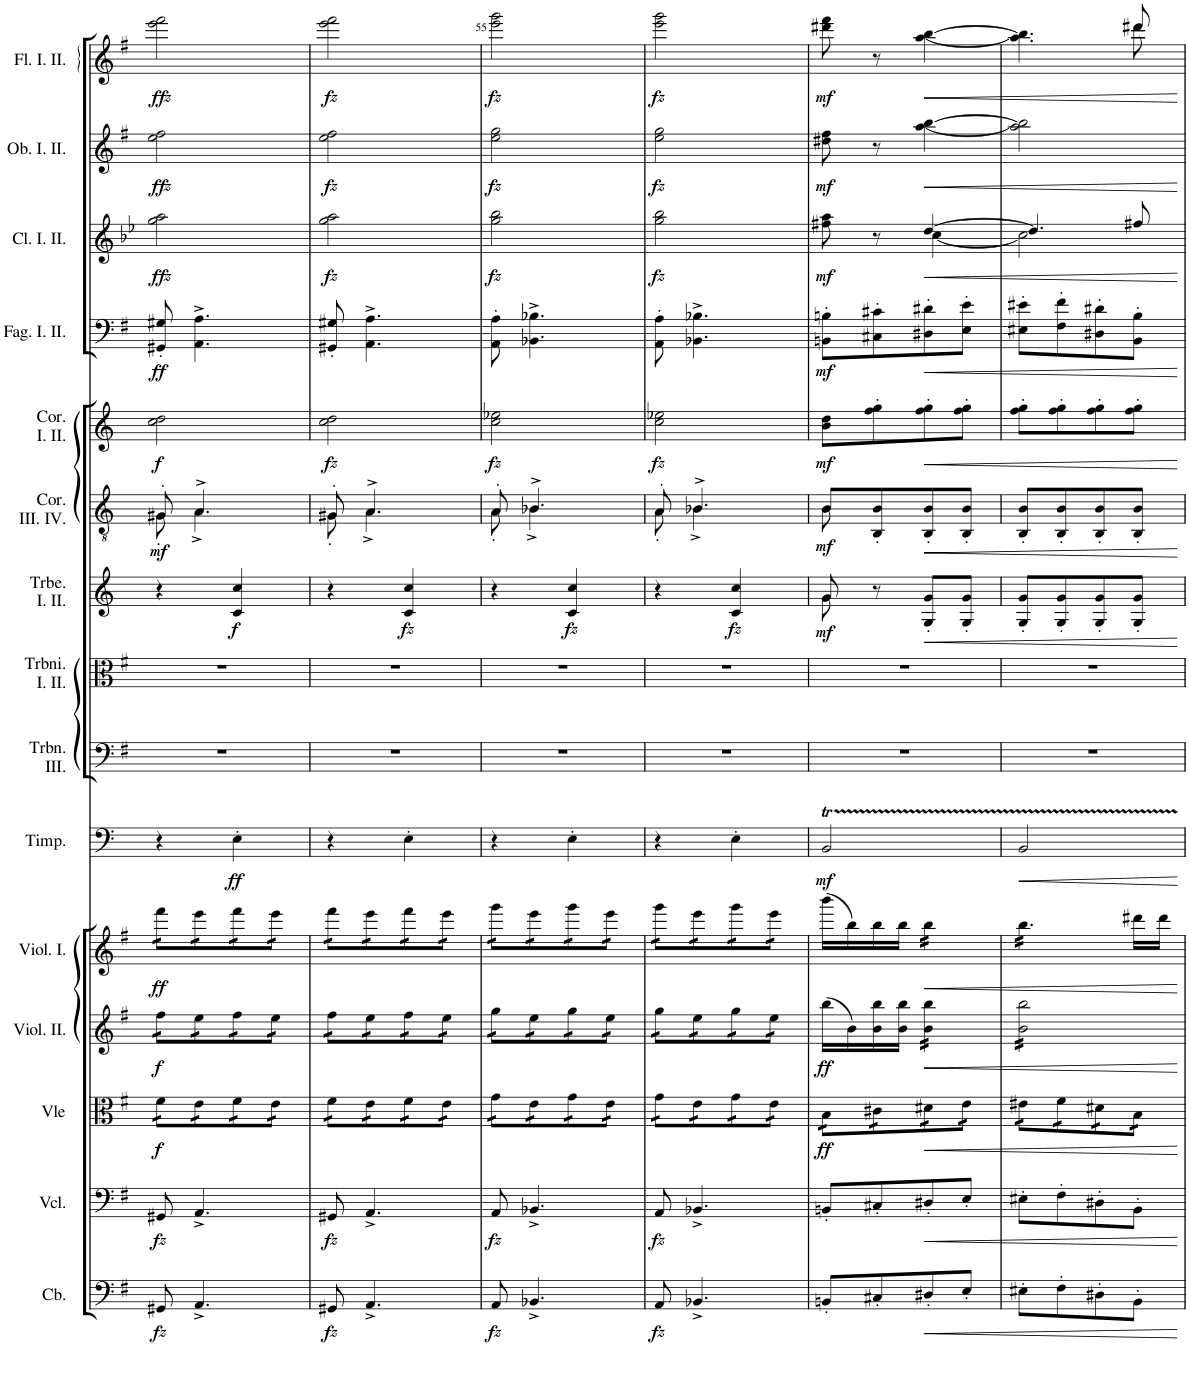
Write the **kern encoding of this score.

**kern	**dynam	**kern	**dynam	**kern	**dynam	**kern	**dynam	**kern	**dynam	**kern	**dynam	**kern	**kern	**kern	**dynam	**kern	**dynam	**kern	**dynam	**kern	**dynam	**kern	**dynam	**kern	**dynam	**kern	**dynam
*part15	*part15	*part14	*part14	*part13	*part13	*part12	*part12	*part11	*part11	*part10	*part10	*part9	*part8	*part7	*part7	*part6	*part6	*part5	*part5	*part4	*part4	*part3	*part3	*part2	*part2	*part1	*part1
*staff15	*staff15	*staff14	*staff14	*staff13	*staff13	*staff12	*staff12	*staff11	*staff11	*staff10	*staff10	*staff9	*staff8	*staff7	*staff7	*staff6	*staff6	*staff5	*staff5	*staff4	*staff4	*staff3	*staff3	*staff2	*staff2	*staff1	*staff1
*I"Contrabassi	*	*I"Violoncelli	*	*I"Viole	*	*I"Violini II.	*	*I"Violini I.	*	*I"Timpani	*	*I"Trombone III.	*I"Tromboni I. II.	*I"Trombe I. II. E	*	*I"Corni III. IV. C	*	*I"Corni I. II. E	*	*I"Fagotti I. II.	*	*I"Clarinetti I. II. A	*	*I"Oboi I. II.	*	*I"Flauto I.	*
*I'Cb.	*	*I'Vcl.	*	*I'Vle	*	*I'Viol. II.	*	*I'Viol. I.	*	*I'Timp.	*	*I'Trbn. III.	*I'Trbni. I. II.	*I'Trbe. I. II.	*	*I'Cor. III. IV.	*	*I'Cor. I. II.	*	*I'Fag. I. II.	*	*I'Cl. I. II.	*	*I'Ob. I. II.	*	*	*
!!LO:PB:g=z
*clefF4	*	*clefF4	*	*clefC3	*	*clefG2	*	*clefG2	*	*clefF4	*	*clefF4	*clefC3	*clefG2	*	*clefGv2	*	*clefG2	*	*clefF4	*	*clefG2	*	*clefG2	*	*clefG2	*
*Trd7c12	*	*	*	*	*	*	*	*	*	*	*	*	*	*Trd-3c-4	*	*Trd7c12	*	*Trd5c8	*	*	*	*Trd2c3	*	*	*	*	*
*k[f#]	*	*k[f#]	*	*k[f#]	*	*k[f#]	*	*k[f#]	*	*k[]	*	*k[f#]	*k[f#]	*k[]	*	*k[]	*	*k[]	*	*k[f#]	*	*k[b-e-]	*	*k[f#]	*	*k[f#]	*
*M2/4	*	*M2/4	*	*M2/4	*	*M2/4	*	*M2/4	*	*M2/4	*	*M2/4	*M2/4	*M2/4	*	*M2/4	*	*M2/4	*	*M2/4	*	*M2/4	*	*M2/4	*	*M2/4	*
=53	=53	=53	=53	=53	=53	=53	=53	=53	=53	=53	=53	=53	=53	=53	=53	=53	=53	=53	=53	=53	=53	=53	=53	=53	=53	=53	=53
*	*	*	*	*	*	*	*	*	*	*	*	*	*	*	*	*^	*	*	*	*	*	*	*	*	*	*	*
!	!LO:DY:b	!	!LO:DY:b	!	!LO:DY:b	!	!LO:DY:b	!	!LO:DY:b	!	!	!	!	!	!	!	!	!LO:DY:b	!	!LO:DY:b	!	!LO:DY:b	!	!LO:DY:b	!	!LO:DY:b	!	!LO:DY:b
*	*	*	*	*tremolo	*	*	*	*	*	*	*	*	*	*	*	*	*	*	*	*	*	*	*	*	*	*	*	*
*	*	*	*	*	*	*tremolo	*	*	*	*	*	*	*	*	*	*	*	*	*	*	*	*	*	*	*	*	*	*
*	*	*	*	*	*	*	*	*tremolo	*	*	*	*	*	*	*	*	*	*	*	*	*	*	*	*	*	*	*	*
8GG#X/	fz	8GG#X/	fz	16f#\LL	f	16ff#\LL	f	16fff#\LL	ff	4r	.	2r	2r	4r	.	8G#X'/	8G#'\	mf	2cc\ 2dd\	f	8GG#X/' 8G#X/'	ff	2gg\ 2aa\	other-dynamics	2ee\ 2ff#\	other-dynamics	2eee\ 2fff#\	other-dynamics
.	.	.	.	16f#\	.	16ff#\	.	16fff#\	.	.	.	.	.	.	.	.	.	.	.	.	.	.	.	.	.	.	.	.
4.AA^/	.	4.AA^/	.	16e\	.	16ee\	.	16eee\	.	.	.	.	.	.	.	4.A^/	4.A^\	.	.	.	4.AA\^ 4.A\^	.	.	.	.	.	.	.
.	.	.	.	16e\	.	16ee\	.	16eee\	.	.	.	.	.	.	.	.	.	.	.	.	.	.	.	.	.	.	.	.
!	!	!	!	!	!	!	!	!	!	!	!LO:DY:b	!	!	!	!LO:DY:b	!	!	!	!	!	!	!	!	!	!	!	!	!
.	.	.	.	16f#\	.	16ff#\	.	16fff#\	.	4E'\	ff	.	.	4c/ 4cc/	f	.	.	.	.	.	.	.	.	.	.	.	.	.
.	.	.	.	16f#\	.	16ff#\	.	16fff#\	.	.	.	.	.	.	.	.	.	.	.	.	.	.	.	.	.	.	.	.
.	.	.	.	16e\	.	16ee\	.	16eee\	.	.	.	.	.	.	.	.	.	.	.	.	.	.	.	.	.	.	.	.
.	.	.	.	16e\JJ	.	16ee\JJ	.	16eee\JJ	.	.	.	.	.	.	.	.	.	.	.	.	.	.	.	.	.	.	.	.
=54	=54	=54	=54	=54	=54	=54	=54	=54	=54	=54	=54	=54	=54	=54	=54	=54	=54	=54	=54	=54	=54	=54	=54	=54	=54	=54	=54	=54
!	!LO:DY:b	!	!LO:DY:b	!	!	!	!	!	!	!	!	!	!	!	!	!	!	!	!	!LO:DY:b	!	!	!	!LO:DY:b	!	!LO:DY:b	!	!LO:DY:b
8GG#X/	fz	8GG#X/	fz	16f#\LL	.	16ff#\LL	.	16fff#\LL	.	4r	.	2r	2r	4r	.	8G#X'/	8G#'\	.	2cc\ 2dd\	fz	8GG#X/' 8G#X/'	.	2gg\ 2aa\	fz	2ee\ 2ff#\	fz	2eee\ 2fff#\	fz
.	.	.	.	16f#\	.	16ff#\	.	16fff#\	.	.	.	.	.	.	.	.	.	.	.	.	.	.	.	.	.	.	.	.
4.AA^/	.	4.AA^/	.	16e\	.	16ee\	.	16eee\	.	.	.	.	.	.	.	4.A^/	4.A^\	.	.	.	4.AA\^ 4.A\^	.	.	.	.	.	.	.
.	.	.	.	16e\	.	16ee\	.	16eee\	.	.	.	.	.	.	.	.	.	.	.	.	.	.	.	.	.	.	.	.
!	!	!	!	!	!	!	!	!	!	!	!	!	!	!	!LO:DY:b	!	!	!	!	!	!	!	!	!	!	!	!	!
.	.	.	.	16f#\	.	16ff#\	.	16fff#\	.	4E'\	.	.	.	4c/ 4cc/	fz	.	.	.	.	.	.	.	.	.	.	.	.	.
.	.	.	.	16f#\	.	16ff#\	.	16fff#\	.	.	.	.	.	.	.	.	.	.	.	.	.	.	.	.	.	.	.	.
.	.	.	.	16e\	.	16ee\	.	16eee\	.	.	.	.	.	.	.	.	.	.	.	.	.	.	.	.	.	.	.	.
.	.	.	.	16e\JJ	.	16ee\JJ	.	16eee\JJ	.	.	.	.	.	.	.	.	.	.	.	.	.	.	.	.	.	.	.	.
=55	=55	=55	=55	=55	=55	=55	=55	=55	=55	=55	=55	=55	=55	=55	=55	=55	=55	=55	=55	=55	=55	=55	=55	=55	=55	=55	=55	=55
!	!LO:DY:b	!	!LO:DY:b	!	!	!	!	!	!	!	!	!	!	!	!	!	!	!	!	!LO:DY:b	!	!	!	!LO:DY:b	!	!LO:DY:b	!	!LO:DY:b
8AA/	fz	8AA/	fz	16g\LL	.	16gg\LL	.	16ggg\LL	.	4r	.	2r	2r	4r	.	8A'/	8A'\	.	2cc\ 2ee-X\	fz	8AA\' 8A\'	.	2gg\ 2bb-\	fz	2ee\ 2gg\	fz	2eee\ 2ggg\	fz
.	.	.	.	16g\	.	16gg\	.	16ggg\	.	.	.	.	.	.	.	.	.	.	.	.	.	.	.	.	.	.	.	.
4.BB-X^/	.	4.BB-X^/	.	16e\	.	16ee\	.	16eee\	.	.	.	.	.	.	.	4.B-X^/	4.B-^\	.	.	.	4.BB-X\^ 4.B-X\^	.	.	.	.	.	.	.
.	.	.	.	16e\	.	16ee\	.	16eee\	.	.	.	.	.	.	.	.	.	.	.	.	.	.	.	.	.	.	.	.
!	!	!	!	!	!	!	!	!	!	!	!	!	!	!	!LO:DY:b	!	!	!	!	!	!	!	!	!	!	!	!	!
.	.	.	.	16g\	.	16gg\	.	16ggg\	.	4E'\	.	.	.	4c/ 4cc/	fz	.	.	.	.	.	.	.	.	.	.	.	.	.
.	.	.	.	16g\	.	16gg\	.	16ggg\	.	.	.	.	.	.	.	.	.	.	.	.	.	.	.	.	.	.	.	.
.	.	.	.	16e\	.	16ee\	.	16eee\	.	.	.	.	.	.	.	.	.	.	.	.	.	.	.	.	.	.	.	.
.	.	.	.	16e\JJ	.	16ee\JJ	.	16eee\JJ	.	.	.	.	.	.	.	.	.	.	.	.	.	.	.	.	.	.	.	.
=56	=56	=56	=56	=56	=56	=56	=56	=56	=56	=56	=56	=56	=56	=56	=56	=56	=56	=56	=56	=56	=56	=56	=56	=56	=56	=56	=56	=56
!	!LO:DY:b	!	!LO:DY:b	!	!	!	!	!	!	!	!	!	!	!	!	!	!	!	!	!LO:DY:b	!	!	!	!LO:DY:b	!	!LO:DY:b	!	!LO:DY:b
8AA/	fz	8AA/	fz	16g\LL	.	16gg\LL	.	16ggg\LL	.	4r	.	2r	2r	4r	.	8A'/	8A'\	.	2cc\ 2ee-X\	fz	8AA\' 8A\'	.	2gg\ 2bb-\	fz	2ee\ 2gg\	fz	2eee\ 2ggg\	fz
.	.	.	.	16g\	.	16gg\	.	16ggg\	.	.	.	.	.	.	.	.	.	.	.	.	.	.	.	.	.	.	.	.
4.BB-X^/	.	4.BB-X^/	.	16e\	.	16ee\	.	16eee\	.	.	.	.	.	.	.	4.B-X^/	4.B-^\	.	.	.	4.BB-X\^ 4.B-X\^	.	.	.	.	.	.	.
.	.	.	.	16e\	.	16ee\	.	16eee\	.	.	.	.	.	.	.	.	.	.	.	.	.	.	.	.	.	.	.	.
!	!	!	!	!	!	!	!	!	!	!	!	!	!	!	!LO:DY:b	!	!	!	!	!	!	!	!	!	!	!	!	!
.	.	.	.	16g\	.	16gg\	.	16ggg\	.	4E'\	.	.	.	4c/ 4cc/	fz	.	.	.	.	.	.	.	.	.	.	.	.	.
.	.	.	.	16g\	.	16gg\	.	16ggg\	.	.	.	.	.	.	.	.	.	.	.	.	.	.	.	.	.	.	.	.
.	.	.	.	16e\	.	16ee\	.	16eee\	.	.	.	.	.	.	.	.	.	.	.	.	.	.	.	.	.	.	.	.
.	.	.	.	16e\JJ	.	16ee\JJ	.	16eee\JJ	.	.	.	.	.	.	.	.	.	.	.	.	.	.	.	.	.	.	.	.
*	*	*	*	*	*	*	*	*Xtremolo	*	*	*	*	*	*	*	*	*	*	*	*	*	*	*	*	*	*	*	*
*	*	*	*	*	*	*Xtremolo	*	*	*	*	*	*	*	*	*	*	*	*	*	*	*	*	*	*	*	*	*	*
=57	=57	=57	=57	=57	=57	=57	=57	=57	=57	=57	=57	=57	=57	=57	=57	=57	=57	=57	=57	=57	=57	=57	=57	=57	=57	=57	=57	=57
*	*	*	*	*	*	*	*	*	*	*	*	*	*	*^	*	*	*	*	*	*	*	*	*^	*	*	*	*	*
!	!	!	!	!	!LO:DY:b	!	!LO:DY:b	!	!	!	!LO:DY:b	!	!	!	!	!LO:DY:b	!	!	!LO:DY:b	!	!LO:DY:b	!	!LO:DY:b	!	!	!LO:DY:b	!	!LO:DY:b	!	!LO:DY:b
8BBn'/L	.	8BBn'/L	.	16B\LL	ff	(16bb\LL	ff	(16bbb\LL	.	2BBt/	mf	2r	2r	8g/	8g\	mf	8B/L	8B\	mf	8b\ 8dd\L	mf	8BBn\' 8Bn\'L	mf	8ff#X\ 8aa\	4ryy	mf	8dd#X\ 8ff#\	mf	8ddd#X\ 8fff#\	mf
.	.	.	.	16B\	.	16b\)	.	16bb\)	.	.	.	.	.	.	.	.	.	.	.	.	.	.	.	.	.	.	.	.	.	.
8C#X'/	.	8C#X'/	.	16c#X\	.	16b\ 16bb\	.	16bb\	.	.	.	.	.	8r	8ryy	.	8BB/'< 8B/'<	8ryy	.	8ff\' 8gg\'	.	8C#X\' 8c#X\'	.	8r	.	.	8r	.	8r	.
.	.	.	.	16c#X\	.	16b\ 16bb\JJ	.	16bb\JJ	.	.	.	.	.	.	.	.	.	.	.	.	.	.	.	.	.	.	.	.	.	.
!	!LO:HP:b	!	!LO:HP:b	!	!LO:HP:b	!	!LO:HP:b	!	!LO:HP:b	!	!	!	!	!	!	!LO:HP:b	!	!	!LO:HP:b	!	!LO:HP:b	!	!LO:HP:b	!	!	!LO:HP:b	!	!LO:HP:b	!	!LO:HP:b
*	*	*	*	*	*	*tremolo	*	*	*	*	*	*	*	*	*	*	*	*	*	*	*	*	*	*	*	*	*	*	*	*
*	*	*	*	*	*	*	*	*tremolo	*	*	*	*	*	*	*	*	*	*	*	*	*	*	*	*	*	*	*	*	*	*
8D#X'/	<	8D#X'/	<	16d#X\	<	16b\ 16bb\LL	<	16bb\LL	<	.	.	.	.	8G/'< 8g/'<L	4ryy	<	8BB/'< 8B/'<	4ryy	<	8ff\' 8gg\'	<	8D#X\' 8d#X\'	<	[4dd/	[4cc\	<	[4aa\ [4bb\	<	[4aa\ [4bb\	<
.	.	.	.	16d#X\	.	16b\ 16bb\	.	16bb\	.	.	.	.	.	.	.	.	.	.	.	.	.	.	.	.	.	.	.	.	.	.
8E'/J	.	8E'/J	.	16e\	.	16b\ 16bb\	.	16bb\	.	.	.	.	.	8G/'< 8g/'<J	.	.	8BB/'< 8B/'<J	.	.	8ff\' 8gg\'J	.	8E\' 8e\'J	.	.	.	.	.	.	.	.
.	.	.	.	16e\JJ	.	16b\ 16bb\JJ	.	16bb\JJ	.	.	.	.	.	.	.	.	.	.	.	.	.	.	.	.	.	.	.	.	.	.
*	*	*	*	*	*	*	*	*	*	*	*	*	*	*	*	*	*v	*v	*	*	*	*	*	*	*	*	*	*	*	*
=58	=58	=58	=58	=58	=58	=58	=58	=58	=58	=58	=58	=58	=58	=58	=58	=58	=58	=58	=58	=58	=58	=58	=58	=58	=58	=58	=58	=58	=58
!	!	!	!	!	!	!	!	!	!	!	!LO:HP:b	!	!	!	!	!	!	!	!	!	!	!	!	!	!	!	!	!	!
*	*	*	*	*	*	*	*	*	*	*	*	*	*	*	*	*	*	*	*	*	*	*	*	*	*	*	*	*^	*
8E#X'\L	.	8E#X'\L	.	16e#X\LL	.	16b\ 16bb\LL	.	16bb\LL	.	2BBTTT/	<	2r	2r	8G/'< 8g/'<L	4ryy	.	8BB/' 8B/'L	.	8ff\' 8gg\'L	.	8E#X\' 8e#X\'L	.	4.dd/]	2cc\]	.	2aa\] 2bb\]	.	4.aa\] 4.bb\]	4.ryy	.
.	.	.	.	16e#X\	.	16b\ 16bb\	.	16bb\	.	.	.	.	.	.	.	.	.	.	.	.	.	.	.	.	.	.	.	.	.	.
8F#'\	.	8F#'\	.	16f#\	.	16b\ 16bb\	.	16bb\	.	.	.	.	.	8G/'< 8g/'<	.	.	8BB/' 8B/'	.	8ff\' 8gg\'	.	8F#\' 8f#\'	.	.	.	.	.	.	.	.	.
.	.	.	.	16f#\	.	16b\ 16bb\	.	16bb\	.	.	.	.	.	.	.	.	.	.	.	.	.	.	.	.	.	.	.	.	.	.
8D#X'\	.	8D#X'\	.	16d#X\	.	16b\ 16bb\	.	16bb\	.	.	.	.	.	8G/'< 8g/'<	4ryy	.	8BB/' 8B/'	.	8ff\' 8gg\'	.	8D#X\' 8d#X\'	.	.	.	.	.	.	.	.	.
.	.	.	.	16d#X\	.	16b\ 16bb\	.	16bb\JJ	.	.	.	.	.	.	.	.	.	.	.	.	.	.	.	.	.	.	.	.	.	.
*	*	*	*	*	*	*	*	*Xtremolo	*	*	*	*	*	*	*	*	*	*	*	*	*	*	*	*	*	*	*	*	*	*
8BB'\J	.	8BB'\J	.	16B\	.	16b\ 16bb\	.	16ddd#X\LL	.	.	.	.	.	8G/'< 8g/'<J	.	.	8BB/' 8B/'J	.	8ff\' 8gg\'J	.	8BB\' 8B\'J	.	8ff#X/	.	.	.	.	8ddd#X/	8ddd#\	.
.	.	.	.	16B\JJ	.	16b\ 16bb\JJ	.	16ddd#\JJ	.	.	.	.	.	.	.	.	.	.	.	.	.	.	.	.	.	.	.	.	.	.
*	*	*	*	*	*	*Xtremolo	*	*	*	*	*	*	*	*	*	*	*	*	*	*	*	*	*	*	*	*	*	*	*	*
*	*	*	*	*Xtremolo	*	*	*	*	*	*	*	*	*	*	*	*	*	*	*	*	*	*	*	*	*	*	*	*	*	*
*	*	*	*	*	*	*	*	*	*	*	*	*	*	*v	*v	*	*	*	*	*	*	*	*v	*v	*	*	*	*v	*v	*
.	[	.	[	.	[	.	[	.	[	.	[	.	.	.	[	.	[	.	[	.	[	.	[	.	[	.	[
=	=	=	=	=	=	=	=	=	=	=	=	=	=	=	=	=	=	=	=	=	=	=	=	=	=	=	=
*-	*-	*-	*-	*-	*-	*-	*-	*-	*-	*-	*-	*-	*-	*-	*-	*-	*-	*-	*-	*-	*-	*-	*-	*-	*-	*-	*-
